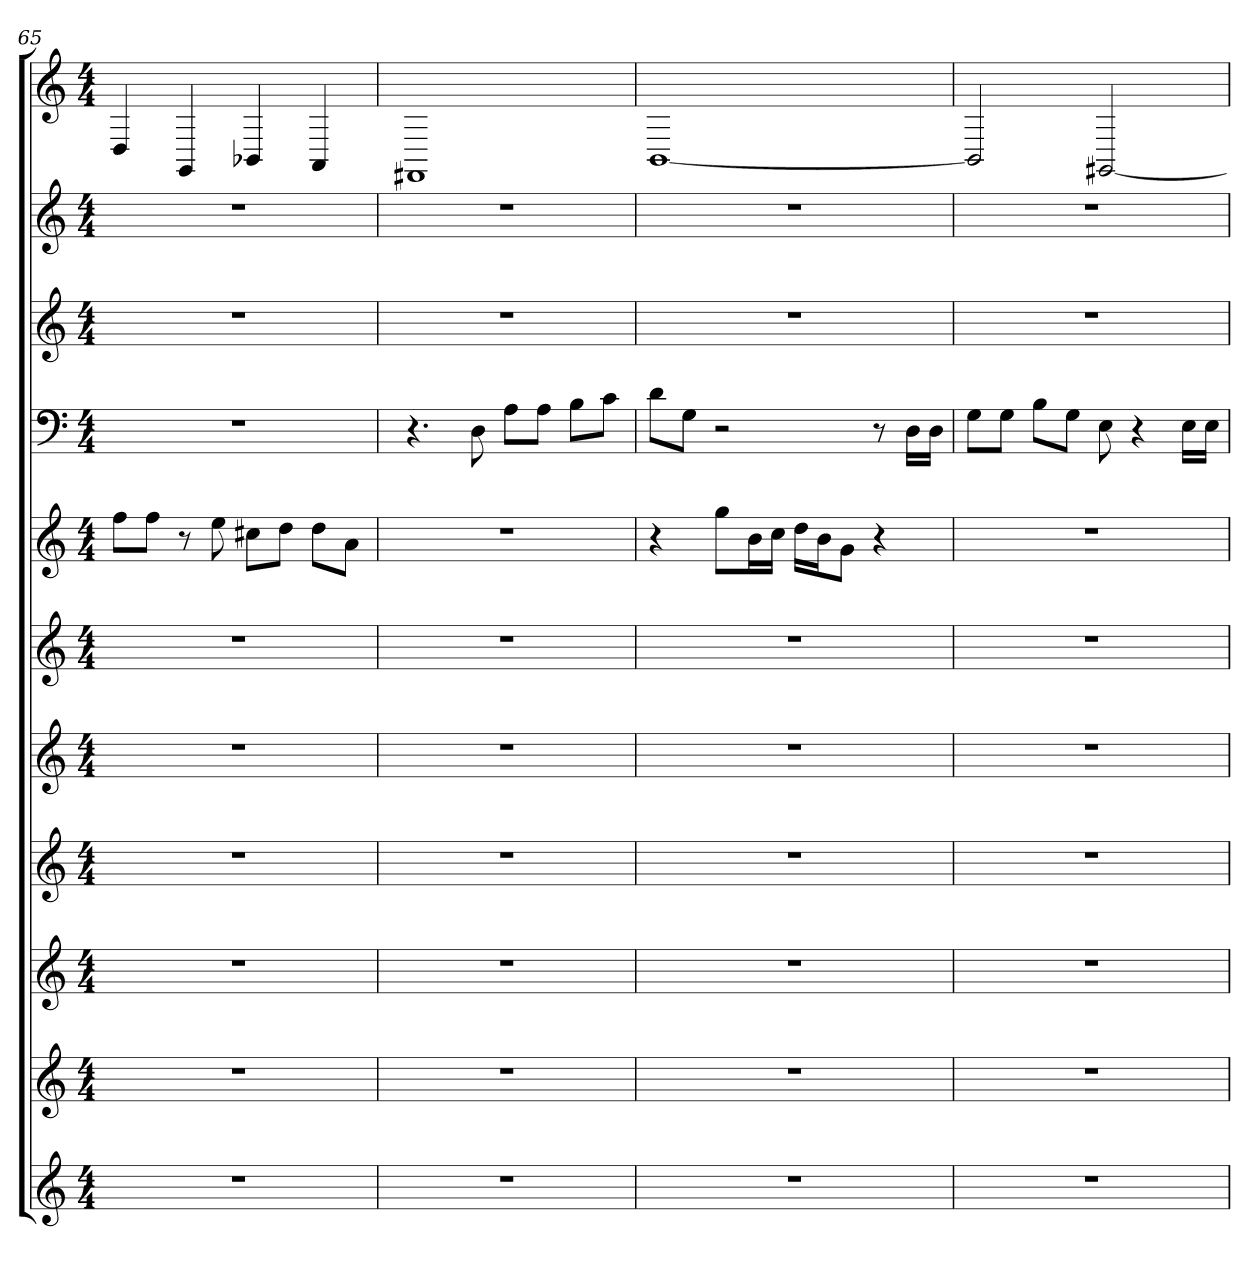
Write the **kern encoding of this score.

**kern	**kern	**kern	**kern	**kern	**kern	**kern	**kern	**kern	**kern	**kern
*part11	*part10	*part9	*part8	*part7	*part6	*part5	*part4	*part3	*part2	*part1
*staff11	*staff10	*staff9	*staff8	*staff7	*staff6	*staff5	*staff4	*staff3	*staff2	*staff1
*clefG2	*clefG2	*clefG2	*clefG2	*clefG2	*clefG2	*clefG2	*clefF4	*clefG2	*clefG2	*clefG2
*k[]	*k[]	*k[]	*k[]	*k[]	*k[]	*k[]	*k[]	*k[]	*k[]	*k[]
*a:	*a:	*a:	*a:	*a:	*a:	*a:	*a:	*a:	*a:	*a:
*M4/4	*M4/4	*M4/4	*M4/4	*M4/4	*M4/4	*M4/4	*M4/4	*M4/4	*M4/4	*M4/4
=65	=65	=65	=65	=65	=65	=65	=65	=65	=65	=65
1r	1r	1r	1r	1r	1r	8ff\L	1r	1r	1r	4D
.	.	.	.	.	.	8ff\J	.	.	.	.
.	.	.	.	.	.	8r	.	.	.	4GG
.	.	.	.	.	.	8ee	.	.	.	.
.	.	.	.	.	.	8cc#X\L	.	.	.	4BB-X
.	.	.	.	.	.	8dd\J	.	.	.	.
.	.	.	.	.	.	8dd\L	.	.	.	4AA
.	.	.	.	.	.	8a\J	.	.	.	.
=66	=66	=66	=66	=66	=66	=66	=66	=66	=66	=66
1r	1r	1r	1r	1r	1r	1r	4.r	1r	1r	1FF#X
.	.	.	.	.	.	.	8D	.	.	.
.	.	.	.	.	.	.	8A\L	.	.	.
.	.	.	.	.	.	.	8A\J	.	.	.
.	.	.	.	.	.	.	8B\L	.	.	.
.	.	.	.	.	.	.	8c\J	.	.	.
=67	=67	=67	=67	=67	=67	=67	=67	=67	=67	=67
1r	1r	1r	1r	1r	1r	4r	8d\L	1r	1r	[1BB
.	.	.	.	.	.	.	8G\J	.	.	.
.	.	.	.	.	.	8gg\L	2r	.	.	.
.	.	.	.	.	.	16b\L	.	.	.	.
.	.	.	.	.	.	16cc\JJ	.	.	.	.
.	.	.	.	.	.	16dd\LL	.	.	.	.
.	.	.	.	.	.	16b\J	.	.	.	.
.	.	.	.	.	.	8g\J	.	.	.	.
.	.	.	.	.	.	4r	8r	.	.	.
.	.	.	.	.	.	.	16D\LL	.	.	.
.	.	.	.	.	.	.	16D\JJ	.	.	.
=68	=68	=68	=68	=68	=68	=68	=68	=68	=68	=68
1r	1r	1r	1r	1r	1r	1r	8G\L	1r	1r	2BB]
.	.	.	.	.	.	.	8G\J	.	.	.
.	.	.	.	.	.	.	8B\L	.	.	.
.	.	.	.	.	.	.	8G\J	.	.	.
.	.	.	.	.	.	.	8E	.	.	[2GG#X
.	.	.	.	.	.	.	4r	.	.	.
.	.	.	.	.	.	.	16E\LL	.	.	.
.	.	.	.	.	.	.	16E\JJ	.	.	.
=	=	=	=	=	=	=	=	=	=	=
*-	*-	*-	*-	*-	*-	*-	*-	*-	*-	*-
